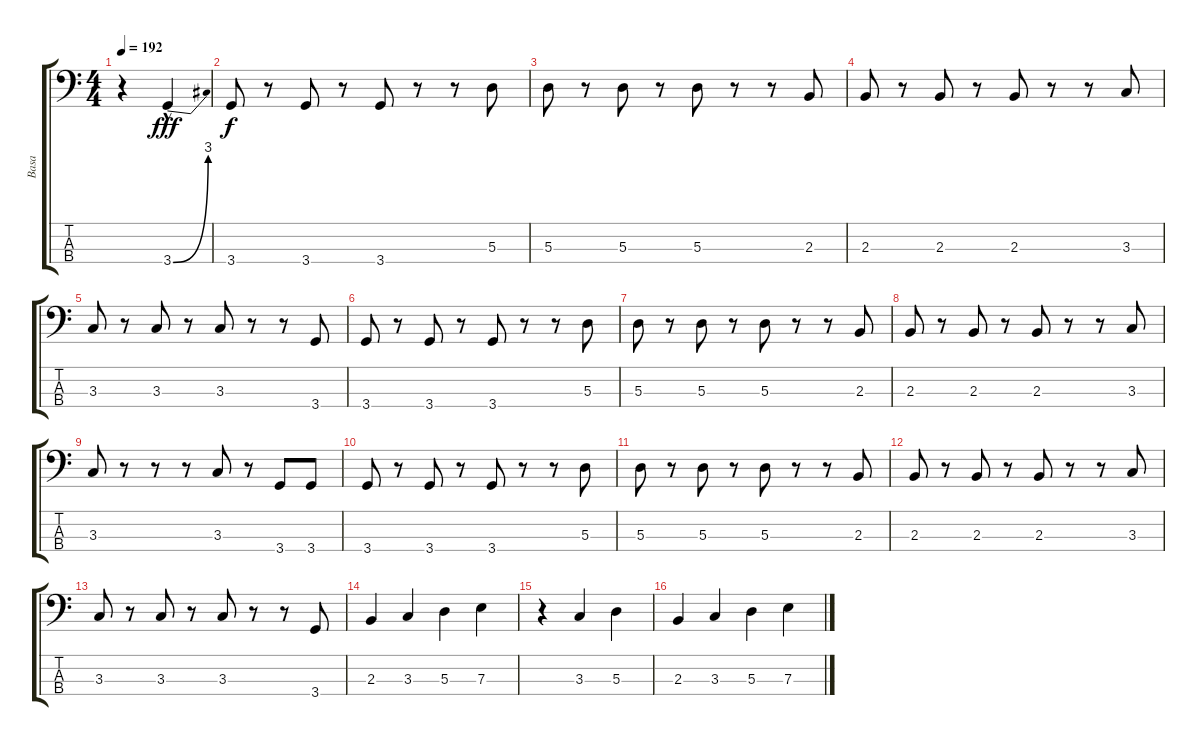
\track ("Basa" "Basa") {instrument electricbassfinger}
\staff {score tabs}
\tuning (G2 D2 A1 E1) {hide}
\ts (4 4)
\tempo 192
\clef f4
\ks c
r.4{dy f} 3.4{be (bend 0 0 60 12) hac}.4{dy fff} |
3.4.8{dy f} r.8 3.4.8 r.8 3.4.8 r.8 r.8 5.3.8 |
5.3.8 r.8 5.3.8 r.8 5.3.8 r.8 r.8 2.3.8 |
2.3.8 r.8 2.3.8 r.8 2.3.8 r.8 r.8 3.3.8 |
3.3.8 r.8 3.3.8 r.8 3.3.8 r.8 r.8 3.4.8 |
3.4.8 r.8 3.4.8 r.8 3.4.8 r.8 r.8 5.3.8 |
5.3.8 r.8 5.3.8 r.8 5.3.8 r.8 r.8 2.3.8 |
2.3.8 r.8 2.3.8 r.8 2.3.8 r.8 r.8 3.3.8 |
3.3.8 r.8 r.8 r.8 3.3.8 r.8 3.4.8 3.4.8 |
3.4.8 r.8 3.4.8 r.8 3.4.8 r.8 r.8 5.3.8 |
5.3.8 r.8 5.3.8 r.8 5.3.8 r.8 r.8 2.3.8 |
2.3.8 r.8 2.3.8 r.8 2.3.8 r.8 r.8 3.3.8 |
3.3.8 r.8 3.3.8 r.8 3.3.8 r.8 r.8 3.4.8 |
2.3.4 3.3.4 5.3.4 7.3.4 |
r.4 3.3.4 5.3.4 |
2.3.4 3.3.4 5.3.4 7.3.4
